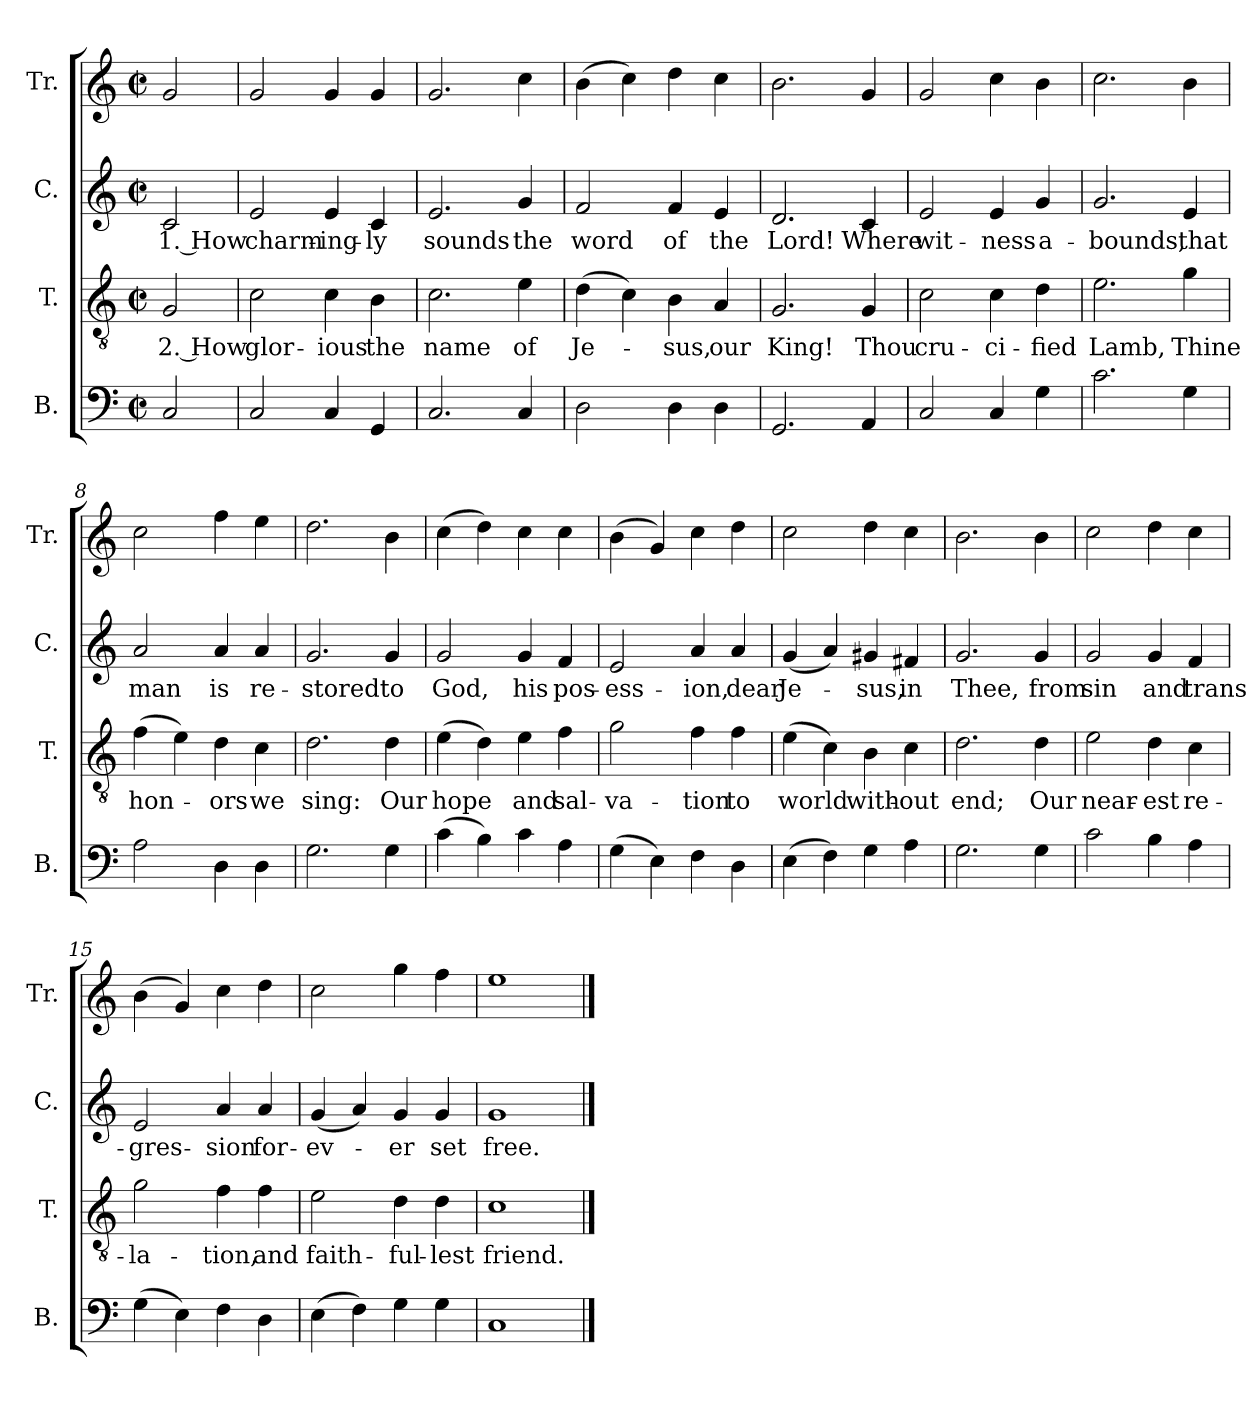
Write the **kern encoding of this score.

**kern	**kern	**text	**kern	**text	**kern
*part4	*part3	*part3	*part2	*part2	*part1
*staff4	*staff3	*staff3	*staff2	*staff2	*staff1
*I"B.	*I"T.	*	*I"C.	*	*I"Tr.
*I'B.	*I'T.	*	*I'C.	*	*I'Tr.
*clefF4	*clefGv2	*	*clefG2	*	*clefG2
*k[]	*k[]	*	*k[]	*	*k[]
*M4/4	*M4/4	*	*M4/4	*	*M4/4
*met(c|)	*met(c|)	*	*met(c|)	*	*met(c|)
=1	=1	=1	=1	=1	=1
2C/	2G/	2. How	2c/	1. How	2g/
=2	=2	=2	=2	=2	=2
2C/	2c\	glor-	2e/	charm-	2g/
4C/	4c\	-ious	4e/	-ing-	4g/
4GG/	4B\	the	4c/	-ly	4g/
=3	=3	=3	=3	=3	=3
2.C/	2.c\	name	2.e/	sounds	2.g/
4C/	4e\	of	4g/	the	4cc\
=4	=4	=4	=4	=4	=4
2D\	(4d\	Je-	2f/	word	(4b\
.	4c\)	.	.	.	4cc\)
4D\	4B\	-sus,	4f/	of	4dd\
4D\	4A/	our	4e/	the	4cc\
=5	=5	=5	=5	=5	=5
2.GG/	2.G/	King!	2.d/	Lord!	2.b\
4AA/	4G/	Thou	4c/	Where	4g/
=6	=6	=6	=6	=6	=6
2C/	2c\	cru-	2e/	wit-	2g/
4C/	4c\	-ci-	4e/	-ness	4cc\
4G\	4d\	-fied	4g/	a-	4b\
=7	=7	=7	=7	=7	=7
2.c\	2.e\	Lamb,	2.g/	-bounds,	2.cc\
4G\	4g\	Thine	4e/	that	4b\
!!LO:LB:g=z
=8	=8	=8	=8	=8	=8
2A\	(4f\	hon-	2a/	man	2cc\
.	4e\)	.	.	.	.
4D\	4d\	-ors	4a/	is	4ff\
4D\	4c\	we	4a/	re-	4ee\
=9	=9	=9	=9	=9	=9
2.G\	2.d\	sing:	2.g/	-stored	2.dd\
4G\	4d\	Our	4g/	to	4b\
=10	=10	=10	=10	=10	=10
(4c\	(4e\	hope	2g/	God,	(4cc\
4B\)	4d\)	.	.	.	4dd\)
4c\	4e\	and	4g/	his	4cc\
4A\	4f\	sal-	4f/	pos-	4cc\
=11	=11	=11	=11	=11	=11
(4G\	2g\	-va-	2e/	-ess-	(4b\
4E\)	.	.	.	.	4g/)
4F\	4f\	-tion	4a/	-ion,	4cc\
4D\	4f\	to	4a/	dear	4dd\
=12	=12	=12	=12	=12	=12
(4E\	(4e\	world	(4g/	Je-	2cc\
4F\)	4c\)	.	4a/)	.	.
4G\	4B\	with-	4g#X/	-sus,	4dd\
4A\	4c\	-out	4f#X/	in	4cc\
!!LO:LB:g=z
=13	=13	=13	=13	=13	=13
2.G\	2.d\	end;	2.g/	Thee,	2.b\
4G\	4d\	Our	4g/	from	4b\
=14	=14	=14	=14	=14	=14
2c\	2e\	near-	2g/	sin	2cc\
4B\	4d\	-est	4g/	and	4dd\
4A\	4c\	re-	4f/	trans-	4cc\
=15	=15	=15	=15	=15	=15
(4G\	2g\	-la-	2e/	-gres-	(4b\
4E\)	.	.	.	.	4g/)
4F\	4f\	-tion,	4a/	-sion	4cc\
4D\	4f\	and	4a/	for-	4dd\
=16	=16	=16	=16	=16	=16
(4E\	2e\	faith-	(4g/	-ev-	2cc\
4F\)	.	.	4a/)	.	.
4G\	4d\	-ful-	4g/	-er	4gg\
4G\	4d\	-lest	4g/	set	4ff\
=17	=17	=17	=17	=17	=17
1C	1c	friend.	1g	free.	1ee
==	==	==	==	==	==
*-	*-	*-	*-	*-	*-
